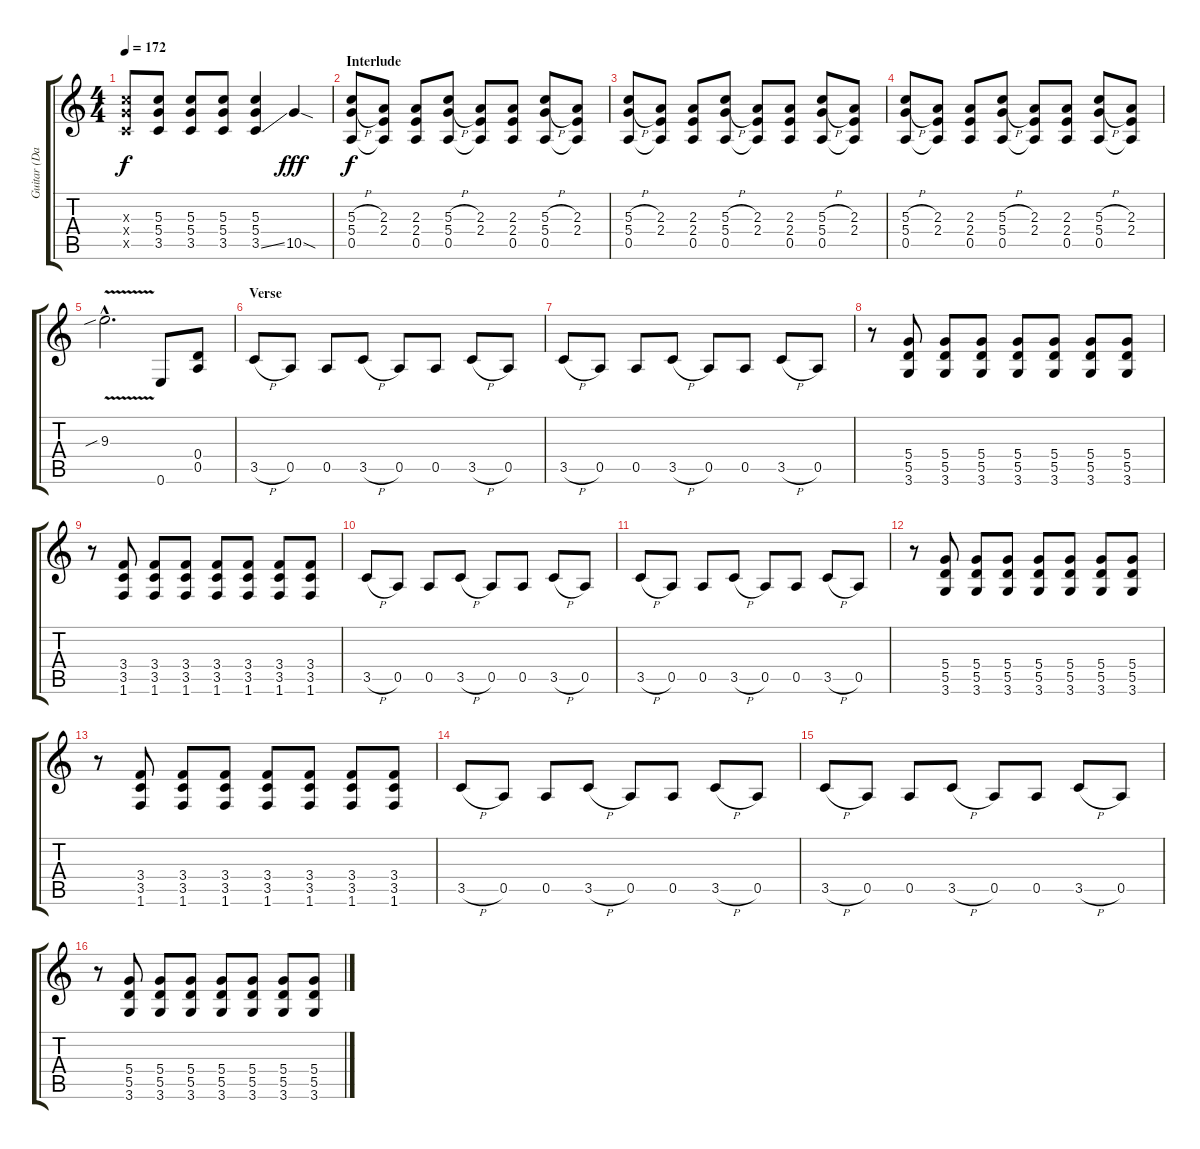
\track ("Guitar (Dave)" "Guitar (Da") {instrument distortionguitar}
\staff {score tabs}
\tuning (E4 B3 G3 D3 A2 E2) {hide}
\ts (4 4)
\tempo 172
\clef g2
\ks c
(5.3{x} 5.4{x} 3.5{x}).8{dy f} (5.3 5.4 3.5).8 (5.3 5.4 3.5).8 (5.3 5.4 3.5).8 (5.3 5.4 3.5{ss}).4 10.5{sod}.4{dy fff} |
\section ("" "Interlude")
(5.3{h} 5.4{h} 0.5).8{dy f} (2.3 2.4 0.5{t}).8 (2.3 2.4 0.5).8 (5.3{h} 5.4{h} 0.5).8 (2.3 2.4 0.5{t}).8 (2.3 2.4 0.5).8 (5.3{h} 5.4{h} 0.5).8 (2.3 2.4 0.5{t}).8 |
(5.3{h} 5.4{h} 0.5).8 (2.3 2.4 0.5{t}).8 (2.3 2.4 0.5).8 (5.3{h} 5.4{h} 0.5).8 (2.3 2.4 0.5{t}).8 (2.3 2.4 0.5).8 (5.3{h} 5.4{h} 0.5).8 (2.3 2.4 0.5{t}).8 |
(5.3{h} 5.4{h} 0.5).8 (2.3 2.4 0.5{t}).8 (2.3 2.4 0.5).8 (5.3{h} 5.4{h} 0.5).8 (2.3 2.4 0.5{t}).8 (2.3 2.4 0.5).8 (5.3{h} 5.4{h} 0.5).8 (2.3 2.4 0.5{t}).8 |
9.3{v sib hac}.2{d} 0.6.8 (0.4 0.5).8 |
\section ("" "Verse")
3.5{h}.8 0.5.8 0.5.8 3.5{h}.8 0.5.8 0.5.8 3.5{h}.8 0.5.8 |
3.5{h}.8 0.5.8 0.5.8 3.5{h}.8 0.5.8 0.5.8 3.5{h}.8 0.5.8 |
r.8 (5.4 5.5 3.6).8 (5.4 5.5 3.6).8 (5.4 5.5 3.6).8 (5.4 5.5 3.6).8 (5.4 5.5 3.6).8 (5.4 5.5 3.6).8 (5.4 5.5 3.6).8 |
r.8 (3.4 3.5 1.6).8 (3.4 3.5 1.6).8 (3.4 3.5 1.6).8 (3.4 3.5 1.6).8 (3.4 3.5 1.6).8 (3.4 3.5 1.6).8 (3.4 3.5 1.6).8 |
3.5{h}.8 0.5.8 0.5.8 3.5{h}.8 0.5.8 0.5.8 3.5{h}.8 0.5.8 |
3.5{h}.8 0.5.8 0.5.8 3.5{h}.8 0.5.8 0.5.8 3.5{h}.8 0.5.8 |
r.8 (5.4 5.5 3.6).8 (5.4 5.5 3.6).8 (5.4 5.5 3.6).8 (5.4 5.5 3.6).8 (5.4 5.5 3.6).8 (5.4 5.5 3.6).8 (5.4 5.5 3.6).8 |
r.8 (3.4 3.5 1.6).8 (3.4 3.5 1.6).8 (3.4 3.5 1.6).8 (3.4 3.5 1.6).8 (3.4 3.5 1.6).8 (3.4 3.5 1.6).8 (3.4 3.5 1.6).8 |
3.5{h}.8 0.5.8 0.5.8 3.5{h}.8 0.5.8 0.5.8 3.5{h}.8 0.5.8 |
3.5{h}.8 0.5.8 0.5.8 3.5{h}.8 0.5.8 0.5.8 3.5{h}.8 0.5.8 |
r.8 (5.4 5.5 3.6).8 (5.4 5.5 3.6).8 (5.4 5.5 3.6).8 (5.4 5.5 3.6).8 (5.4 5.5 3.6).8 (5.4 5.5 3.6).8 (5.4 5.5 3.6).8
